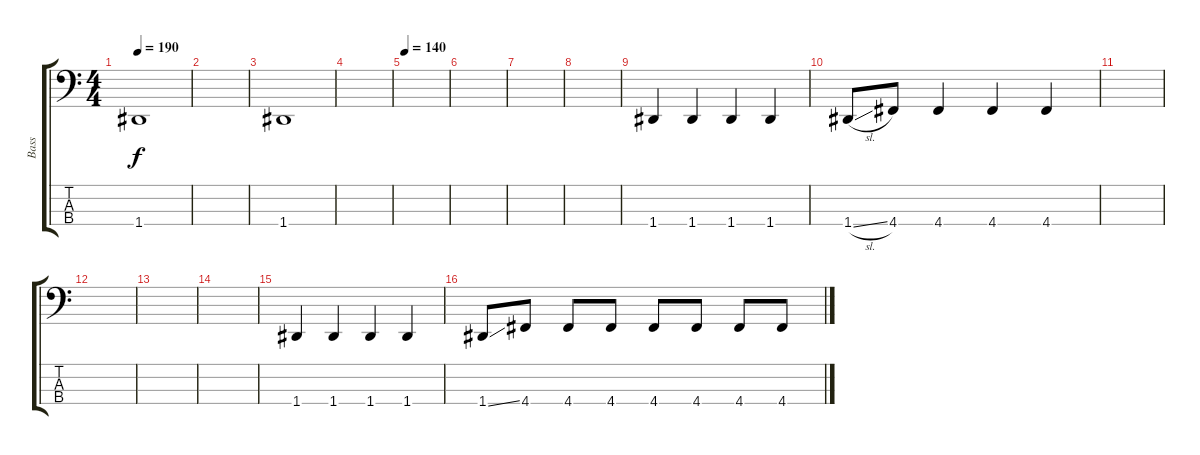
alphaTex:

\track ("Bass" "Bass") {instrument electricbasspick}
\staff {score tabs}
\tuning (G2 D2 A1 D1) {hide}
\ts (4 4)
\tempo 190
\clef f4
\ks c
1.4.1{dy f} |
|
1.4.1 |
|
\tempo 140
|
|
|
|
1.4.4 1.4.4 1.4.4 1.4.4 |
1.4{sl}.8 4.4.8 4.4.4 4.4.4 4.4.4 |
|
|
|
|
1.4.4 1.4.4 1.4.4 1.4.4 |
1.4{ss}.8 4.4.8 4.4.8 4.4.8 4.4.8 4.4.8 4.4.8 4.4.8
